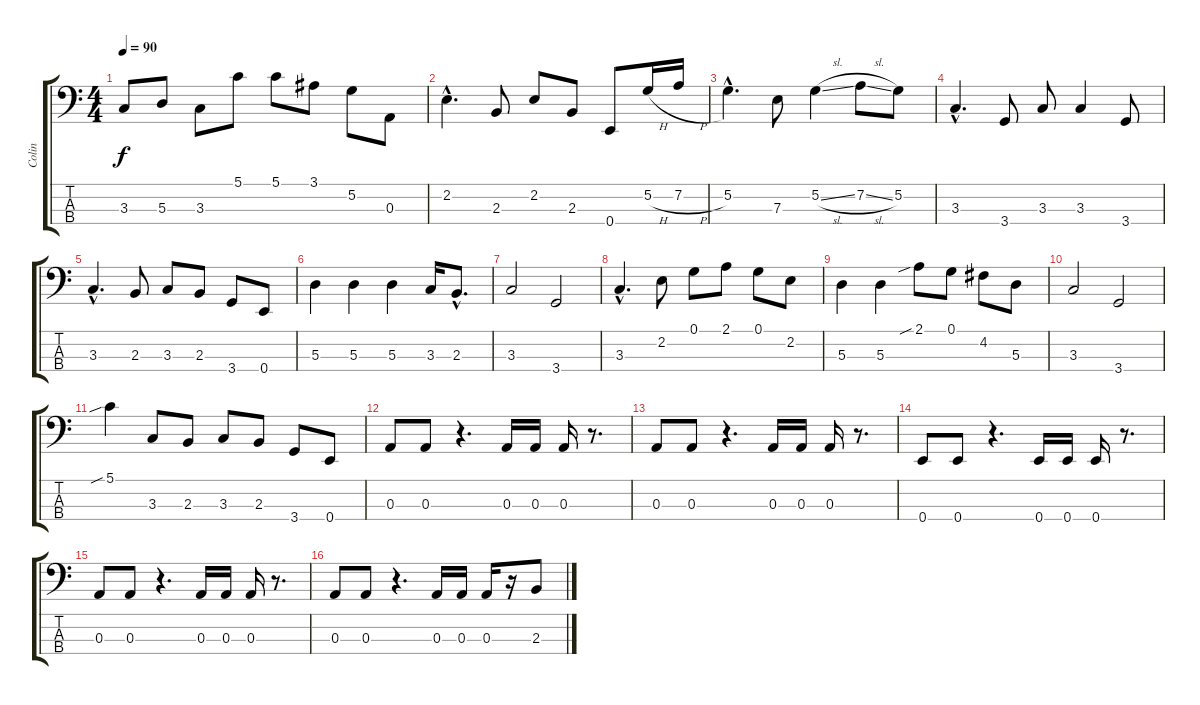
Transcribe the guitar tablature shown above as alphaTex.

\track ("Colin" "Colin") {instrument electricbassfinger}
\staff {score tabs}
\tuning (G2 D2 A1 E1) {hide}
\ts (4 4)
\tempo 90
\clef f4
\ks c
3.3.8{dy f} 5.3.8 3.3.8 5.1.8 5.1.8 3.1.8 5.2.8 0.3.8 |
2.2{hac}.4{d} 2.3.8 2.2.8 2.3.8 0.4.8 5.2{h}.16 7.2{h}.16 |
5.2{hac}.4{d} 7.3.8 5.2{sl}.4 7.2{sl}.8 5.2.8 |
3.3{hac}.4{d} 3.4.8 3.3.8 3.3.4 3.4.8 |
3.3{hac}.4{d} 2.3.8 3.3.8 2.3.8 3.4.8 0.4.8 |
5.3.4 5.3.4 5.3.4 3.3.16 2.3{hac}.8{d} |
3.3.2 3.4.2 |
3.3{hac}.4{d} 2.2.8 0.1.8 2.1.8 0.1.8 2.2.8 |
5.3.4 5.3.4 2.1{sib}.8 0.1.8 4.2.8 5.3.8 |
3.3.2 3.4.2 |
5.1{sib}.4 3.3.8 2.3.8 3.3.8 2.3.8 3.4.8 0.4.8 |
0.3.8 0.3.8 r.4{d} 0.3.16 0.3.16 0.3.16 r.8{d} |
0.3.8 0.3.8 r.4{d} 0.3.16 0.3.16 0.3.16 r.8{d} |
0.4.8 0.4.8 r.4{d} 0.4.16 0.4.16 0.4.16 r.8{d} |
0.3.8 0.3.8 r.4{d} 0.3.16 0.3.16 0.3.16 r.8{d} |
0.3.8 0.3.8 r.4{d} 0.3.16 0.3.16 0.3.16 r.16 2.3.8
